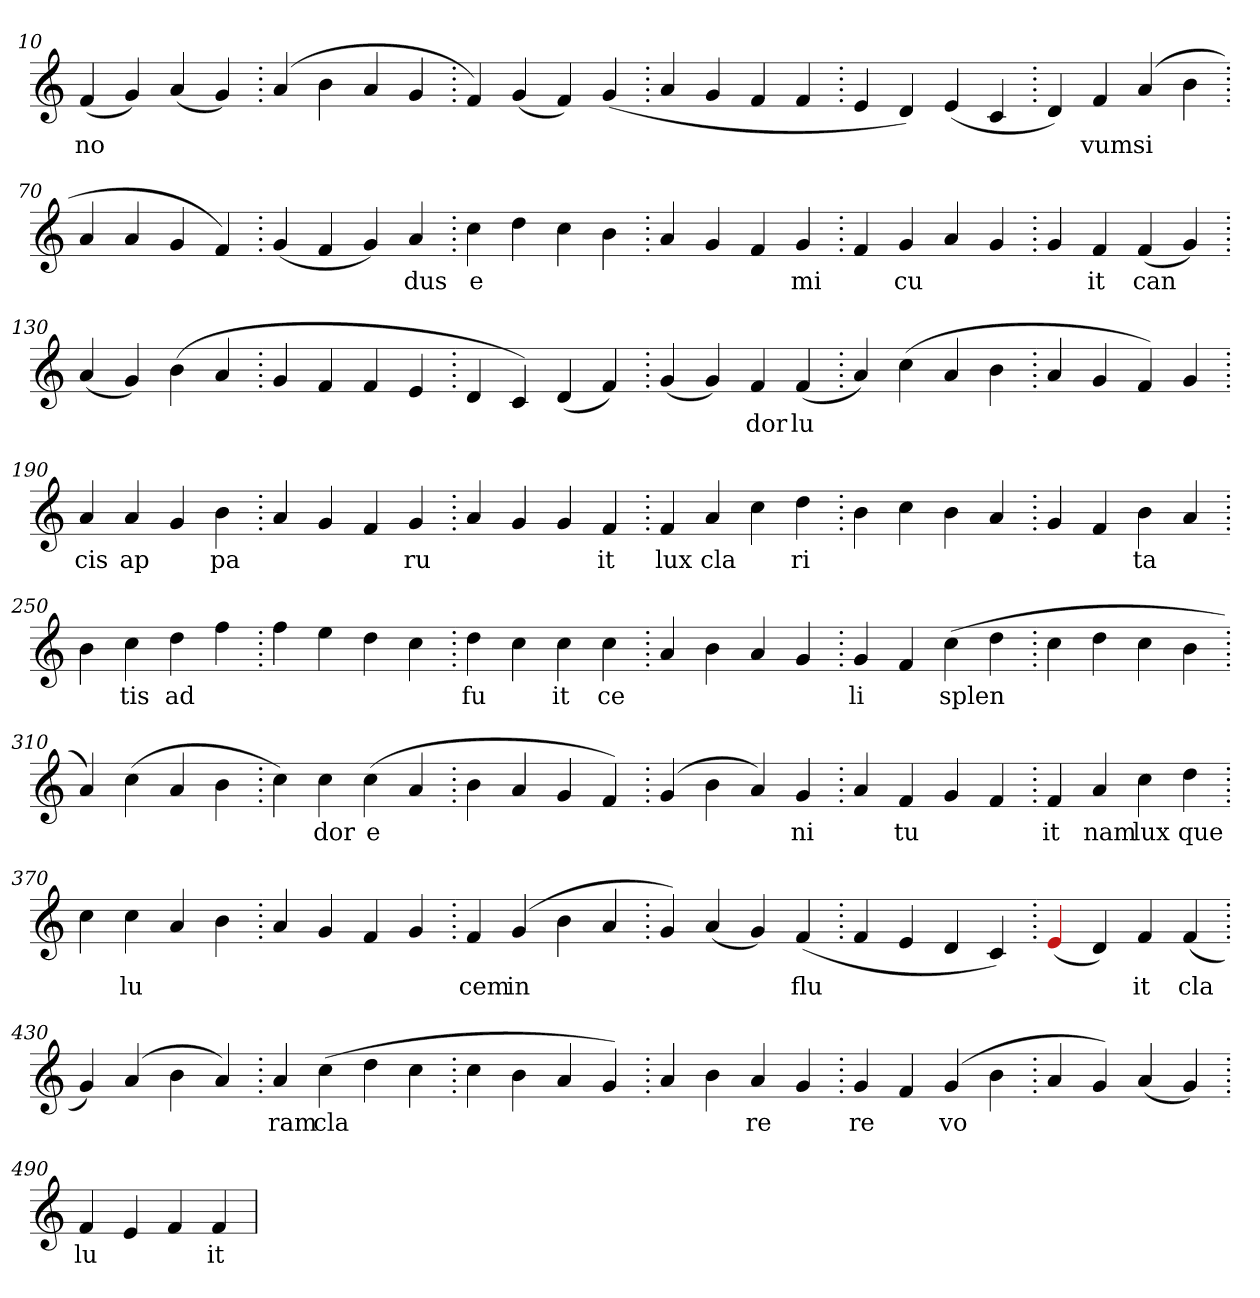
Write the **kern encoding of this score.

**kern	**text
*part1	*part1
*staff1	*staff1
*clefG2	*
=10.	=10.
(>4f	no
4g)	.
(>4a	.
4g)	.
=20.	=20.
(>4a	.
4b	.
4a	.
4g	.
=30.	=30.
4f)	.
(>4g	.
4f)	.
(>4g	.
=40.	=40.
4a	.
4g	.
4f	.
4f	.
=50.	=50.
4e	.
4d)	.
(>4e	.
4c	.
=60.	=60.
4d)	.
4f	vum
(>4a	si
4b	.
=70.	=70.
4a	.
4a	.
4g	.
4f)	.
=80.	=80.
(>4g	.
4f	.
4g)	.
4a	dus
=90.	=90.
4cc	e
4dd	.
4cc	.
4b	.
=100.	=100.
4a	.
4g	.
4f	.
4g	mi
=110.	=110.
4f	.
4g	cu
4a	.
4g	.
=120.	=120.
4g	.
4f	it
(>4f	can
4g)	.
=130.	=130.
(>4a	.
4g)	.
(>4b	.
4a	.
=140.	=140.
4g	.
4f	.
4f	.
4e	.
=150.	=150.
4d	.
4c)	.
(>4d	.
4f)	.
=160.	=160.
(>4g	.
4g)	.
4f	dor
(>4f	lu
=170.	=170.
4a)	.
(>4cc	.
4a	.
4b	.
=180.	=180.
4a	.
4g	.
4f)	.
4g	.
=190.	=190.
4a	cis
4a	ap
4g	.
4b	pa
=200.	=200.
4a	.
4g	.
4f	.
4g	ru
=210.	=210.
4a	.
4g	.
4g	.
4f	it
=220.	=220.
4f	lux
4a	cla
4cc	.
4dd	ri
=230.	=230.
4b	.
4cc	.
4b	.
4a	.
=240.	=240.
4g	.
4f	.
4b	ta
4a	.
=250.	=250.
4b	.
4cc	tis
4dd	ad
4ff	.
=260.	=260.
4ff	.
4ee	.
4dd	.
4cc	.
=270.	=270.
4dd	fu
4cc	.
4cc	it
4cc	ce
=280.	=280.
4a	.
4b	.
4a	.
4g	.
=290.	=290.
4g	li
4f	.
(>4cc	splen
4dd	.
=300.	=300.
4cc	.
4dd	.
4cc	.
4b	.
=310.	=310.
4a)	.
(>4cc	.
4a	.
4b	.
=320.	=320.
4cc)	.
4cc	dor
(>4cc	e
4a	.
=330.	=330.
4b	.
4a	.
4g	.
4f)	.
=340.	=340.
(>4g	.
4b	.
4a)	.
4g	ni
=350.	=350.
4a	.
4f	tu
4g	.
4f	.
=360.	=360.
4f	it
4a	nam
4cc	lux
4dd	que
=370.	=370.
4cc	.
4cc	lu
4a	.
4b	.
=380.	=380.
4a	.
4g	.
4f	.
4g	.
=390.	=390.
4f	cem
(>4g	in
4b	.
4a	.
=400.	=400.
4g)	.
(>4a	.
4g)	.
(>4f	flu
=410.	=410.
4f	.
4e	.
4d	.
4c)	.
=420.	=420.
(>4Re	.
4d)	.
4f	it
(>4f	cla
=430.	=430.
4g)	.
(>4a	.
4b	.
4a)	.
=440.	=440.
4a	ram
(>4cc	cla
4dd	.
4cc	.
=450.	=450.
4cc	.
4b	.
4a	.
4g)	.
=460.	=460.
4a	.
4b	.
4a	re
4g	.
=470.	=470.
4g	re
4f	.
(>4g	vo
4b	.
=480.	=480.
4a	.
4g)	.
(>4a	.
4g)	.
=490.	=490.
4f	lu
4e	.
4f	.
4f	it
=	=
*-	*-
